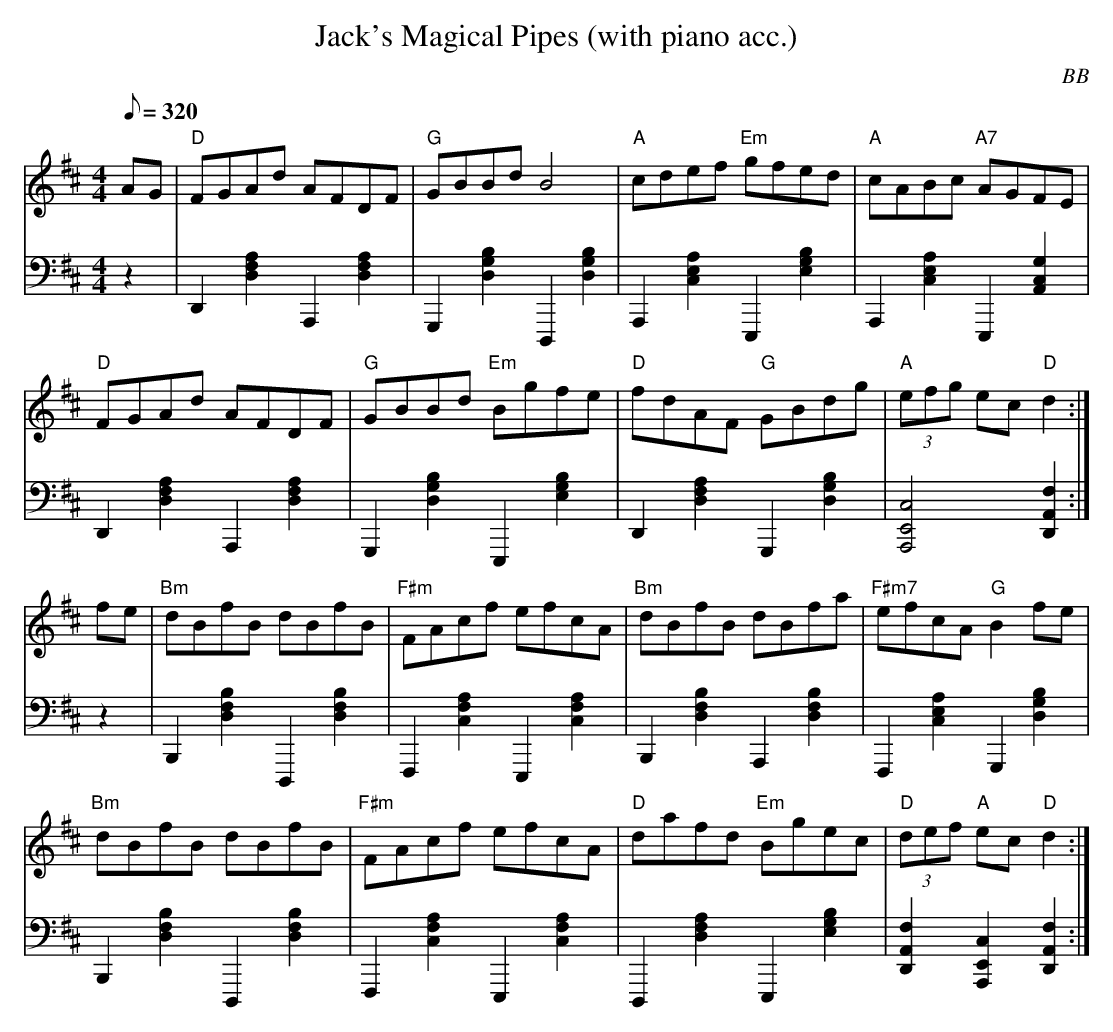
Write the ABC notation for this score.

X:1
T: Jack's Magical Pipes (with piano acc.)
C: BB
L: 1/8
M: 4/4
Q: 1/8=320
V: 1 program 1 73 %flute
V: 2 volume=70 clef=bass m=D program 1 00
K: D
[V:1] AG|"D"FGAd AFDF|"G"GBBd B4|"A"cdef "Em"gfed|"A"cABc "A7"AGFE|
[V:2] z2|D,2[A2D2F2]A,,2[A2D2F2]|G,,2[G2D2B2]D,,2[G2D2B2]|\
A,,2[A2C2E2]E,,2[E2G2B2]|A,,2[A2C2E2]E,,2[G2C2A,2]|
[V:1] "D"FGAd AFDF|"G"GBBd "Em"Bgfe|"D"fdAF "G"GBdg|"A"(3efg ec "D"d2 :|
[V:2] D,2[A2D2F2]A,,2[A2D2F2]|G,,2[G2D2B2]E,,2[E2G2B2]|D,2[A2D2F2]G,,2[G2D2B2]|\
[A,,4C4E,4][D,2A,2F2]:|
[V:1] fe|"Bm"dBfB dBfB|"F#m"FAcf efcA|"Bm"dBfB dBfa|"F#m7"efcA "G"B2 fe|
[V:2] z2|B,,2[F2D2B2]D,,2[F2D2B2]|F,,2[A2C2F2]E,,2[A2C2F2]|\
B,,2[F2D2B2]A,,2[F2D2B2]|F,,2[A2C2E2]G,,2[G2D2B2]|
[V:1] "Bm"dBfB dBfB|"F#m"FAcf efcA|"D" dafd "Em"Bgec|"D"(3def "A"ec "D"d2 :|
[V:2] B,,2[F2D2B2]D,,2[F2D2B2]|F,,2[A2C2F2]E,,2[A2C2F2]|D,,2[A2D2F2]E,,2[E2G2B2]|\
[D,2A,2F2][A,,2E,2C2][D,2A,2F2] :|
